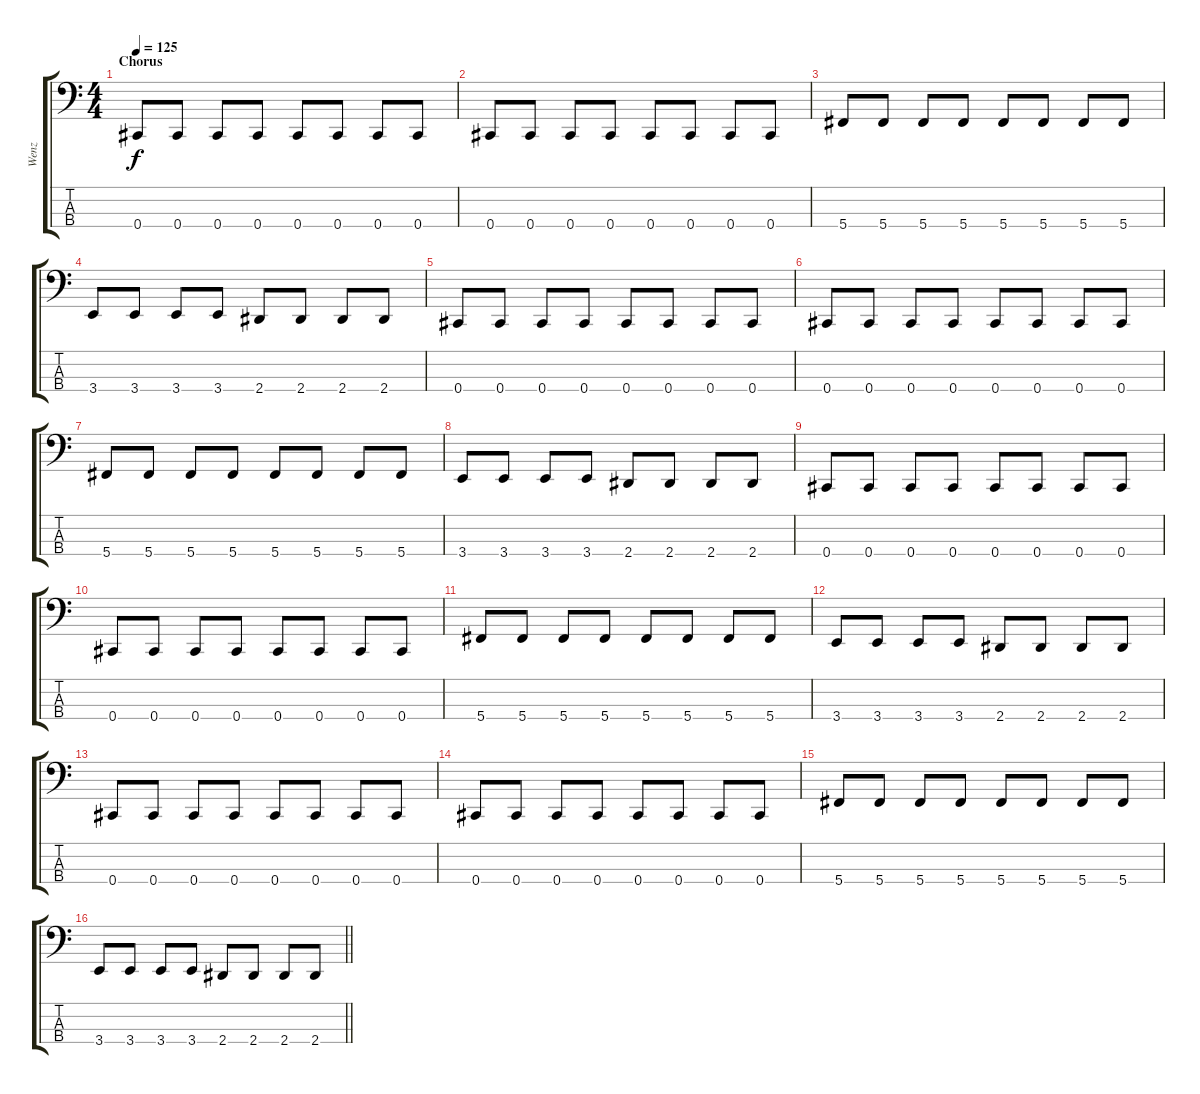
\track ("Wenz" "Wenz") {instrument electricbasspick}
\staff {score tabs}
\tuning (Gb2 Db2 Ab1 Db1) {hide}
\ts (4 4)
\section ("" "Chorus")
\tempo 125
\clef f4
\ks c
0.4.8{dy f} 0.4.8 0.4.8 0.4.8 0.4.8 0.4.8 0.4.8 0.4.8 |
0.4.8 0.4.8 0.4.8 0.4.8 0.4.8 0.4.8 0.4.8 0.4.8 |
5.4.8 5.4.8 5.4.8 5.4.8 5.4.8 5.4.8 5.4.8 5.4.8 |
3.4.8 3.4.8 3.4.8 3.4.8 2.4.8 2.4.8 2.4.8 2.4.8 |
0.4.8 0.4.8 0.4.8 0.4.8 0.4.8 0.4.8 0.4.8 0.4.8 |
0.4.8 0.4.8 0.4.8 0.4.8 0.4.8 0.4.8 0.4.8 0.4.8 |
5.4.8 5.4.8 5.4.8 5.4.8 5.4.8 5.4.8 5.4.8 5.4.8 |
3.4.8 3.4.8 3.4.8 3.4.8 2.4.8 2.4.8 2.4.8 2.4.8 |
0.4.8 0.4.8 0.4.8 0.4.8 0.4.8 0.4.8 0.4.8 0.4.8 |
0.4.8 0.4.8 0.4.8 0.4.8 0.4.8 0.4.8 0.4.8 0.4.8 |
5.4.8 5.4.8 5.4.8 5.4.8 5.4.8 5.4.8 5.4.8 5.4.8 |
3.4.8 3.4.8 3.4.8 3.4.8 2.4.8 2.4.8 2.4.8 2.4.8 |
0.4.8 0.4.8 0.4.8 0.4.8 0.4.8 0.4.8 0.4.8 0.4.8 |
0.4.8 0.4.8 0.4.8 0.4.8 0.4.8 0.4.8 0.4.8 0.4.8 |
5.4.8 5.4.8 5.4.8 5.4.8 5.4.8 5.4.8 5.4.8 5.4.8 |
\barLineRight lightlight
3.4.8 3.4.8 3.4.8 3.4.8 2.4.8 2.4.8 2.4.8 2.4.8
